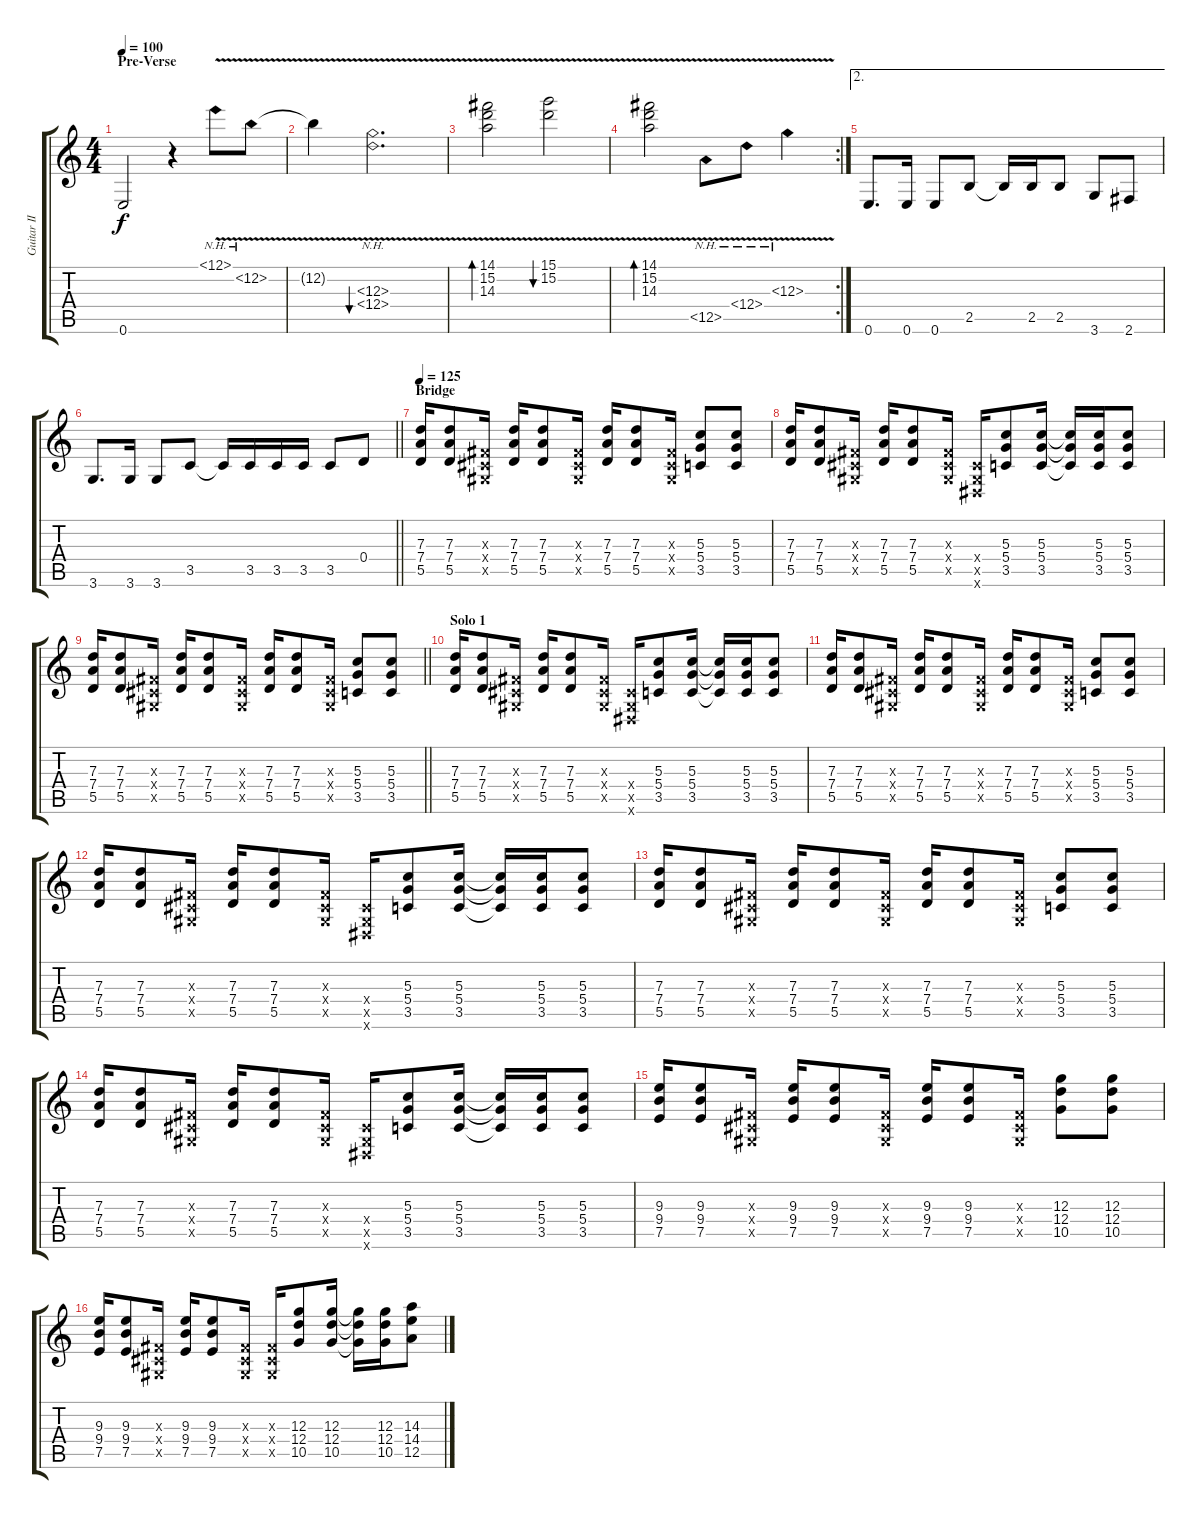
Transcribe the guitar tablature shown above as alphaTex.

\track ("Guitar II" "Guitar II") {instrument electricguitarjazz}
\staff {score tabs}
\tuning (E4 B3 G3 D3 A2 E2) {hide}
\ts (4 4)
\section ("" "Pre-Verse")
\tempo 100
\clef g2
\ks c
0.6.2{dy f instrument electricguitarjazz} r.4 12.1{nh v}.8 12.2{nh v}.8 |
12.2{t}.4 (12.3{nh v} 12.4{nh v}).2{d bu 240} |
(14.1{v} 15.2{v} 14.3{v}).2{bd 240} (15.1{v} 15.2{v}).2{bu 240} |
\rc 2
(14.1{v} 15.2{v} 14.3{v}).2{bd 240} 12.5{nh v}.8 12.4{nh v}.8 12.3{nh v}.4 |
\ae 2
0.6.8{d instrument overdrivenguitar} 0.6.16 0.6.8 2.5.8 2.5{t}.16 2.5.16 2.5.8 3.6.8 2.6.8 |
\barLineRight lightlight
3.6.8{d} 3.6.16 3.6.8 3.5.8 3.5{t}.16 3.5.16 3.5.16 3.5.16 3.5.8 0.4.8 |
\section ("" "Bridge")
\tempo 125
(7.3 7.4 5.5).16 (7.3 7.4 5.5).8 (-1.3{x} -1.4{x} -1.5{x}).16 (7.3 7.4 5.5).16 (7.3 7.4 5.5).8 (-1.3{x} -1.4{x} -1.5{x}).16 (7.3 7.4 5.5).16 (7.3 7.4 5.5).8 (-1.3{x} -1.4{x} -1.5{x}).16 (5.3 5.4 3.5).8 (5.3 5.4 3.5).8 |
(7.3 7.4 5.5).16 (7.3 7.4 5.5).8 (-1.3{x} -1.4{x} -1.5{x}).16 (7.3 7.4 5.5).16 (7.3 7.4 5.5).8 (-1.3{x} -1.4{x} -1.5{x}).16 (-1.4{x} -1.5{x} -1.6{x}).16 (5.3 5.4 3.5).8 (5.3 5.4 3.5).16 (5.3{t} 5.4{t} 3.5{t}).16 (5.3 5.4 3.5).16 (5.3 5.4 3.5).8 |
\barLineRight lightlight
(7.3 7.4 5.5).16 (7.3 7.4 5.5).8 (-1.3{x} -1.4{x} -1.5{x}).16 (7.3 7.4 5.5).16 (7.3 7.4 5.5).8 (-1.3{x} -1.4{x} -1.5{x}).16 (7.3 7.4 5.5).16 (7.3 7.4 5.5).8 (-1.3{x} -1.4{x} -1.5{x}).16 (5.3 5.4 3.5).8 (5.3 5.4 3.5).8 |
\section ("" "Solo 1")
(7.3 7.4 5.5).16 (7.3 7.4 5.5).8 (-1.3{x} -1.4{x} -1.5{x}).16 (7.3 7.4 5.5).16 (7.3 7.4 5.5).8 (-1.3{x} -1.4{x} -1.5{x}).16 (-1.4{x} -1.5{x} -1.6{x}).16 (5.3 5.4 3.5).8 (5.3 5.4 3.5).16 (5.3{t} 5.4{t} 3.5{t}).16 (5.3 5.4 3.5).16 (5.3 5.4 3.5).8 |
(7.3 7.4 5.5).16 (7.3 7.4 5.5).8 (-1.3{x} -1.4{x} -1.5{x}).16 (7.3 7.4 5.5).16 (7.3 7.4 5.5).8 (-1.3{x} -1.4{x} -1.5{x}).16 (7.3 7.4 5.5).16 (7.3 7.4 5.5).8 (-1.3{x} -1.4{x} -1.5{x}).16 (5.3 5.4 3.5).8 (5.3 5.4 3.5).8 |
(7.3 7.4 5.5).16 (7.3 7.4 5.5).8 (-1.3{x} -1.4{x} -1.5{x}).16 (7.3 7.4 5.5).16 (7.3 7.4 5.5).8 (-1.3{x} -1.4{x} -1.5{x}).16 (-1.4{x} -1.5{x} -1.6{x}).16 (5.3 5.4 3.5).8 (5.3 5.4 3.5).16 (5.3{t} 5.4{t} 3.5{t}).16 (5.3 5.4 3.5).16 (5.3 5.4 3.5).8 |
(7.3 7.4 5.5).16 (7.3 7.4 5.5).8 (-1.3{x} -1.4{x} -1.5{x}).16 (7.3 7.4 5.5).16 (7.3 7.4 5.5).8 (-1.3{x} -1.4{x} -1.5{x}).16 (7.3 7.4 5.5).16 (7.3 7.4 5.5).8 (-1.3{x} -1.4{x} -1.5{x}).16 (5.3 5.4 3.5).8 (5.3 5.4 3.5).8 |
(7.3 7.4 5.5).16 (7.3 7.4 5.5).8 (-1.3{x} -1.4{x} -1.5{x}).16 (7.3 7.4 5.5).16 (7.3 7.4 5.5).8 (-1.3{x} -1.4{x} -1.5{x}).16 (-1.4{x} -1.5{x} -1.6{x}).16 (5.3 5.4 3.5).8 (5.3 5.4 3.5).16 (5.3{t} 5.4{t} 3.5{t}).16 (5.3 5.4 3.5).16 (5.3 5.4 3.5).8 |
(9.3 9.4 7.5).16 (9.3 9.4 7.5).8 (-1.3{x} -1.4{x} -1.5{x}).16 (9.3 9.4 7.5).16 (9.3 9.4 7.5).8 (-1.3{x} -1.4{x} -1.5{x}).16 (9.3 9.4 7.5).16 (9.3 9.4 7.5).8 (-1.3{x} -1.4{x} -1.5{x}).16 (12.3 12.4 10.5).8 (12.3 12.4 10.5).8 |
(9.3 9.4 7.5).16 (9.3 9.4 7.5).8 (-1.3{x} -1.4{x} -1.5{x}).16 (9.3 9.4 7.5).16 (9.3 9.4 7.5).8 (-1.3{x} -1.4{x} -1.5{x}).16 (-1.3{x} -1.4{x} -1.5{x}).16 (12.3 12.4 10.5).8 (12.3 12.4 10.5).16 (12.3{t} 12.4{t} 10.5{t}).16 (12.3 12.4 10.5).16 (14.3 14.4 12.5).8
